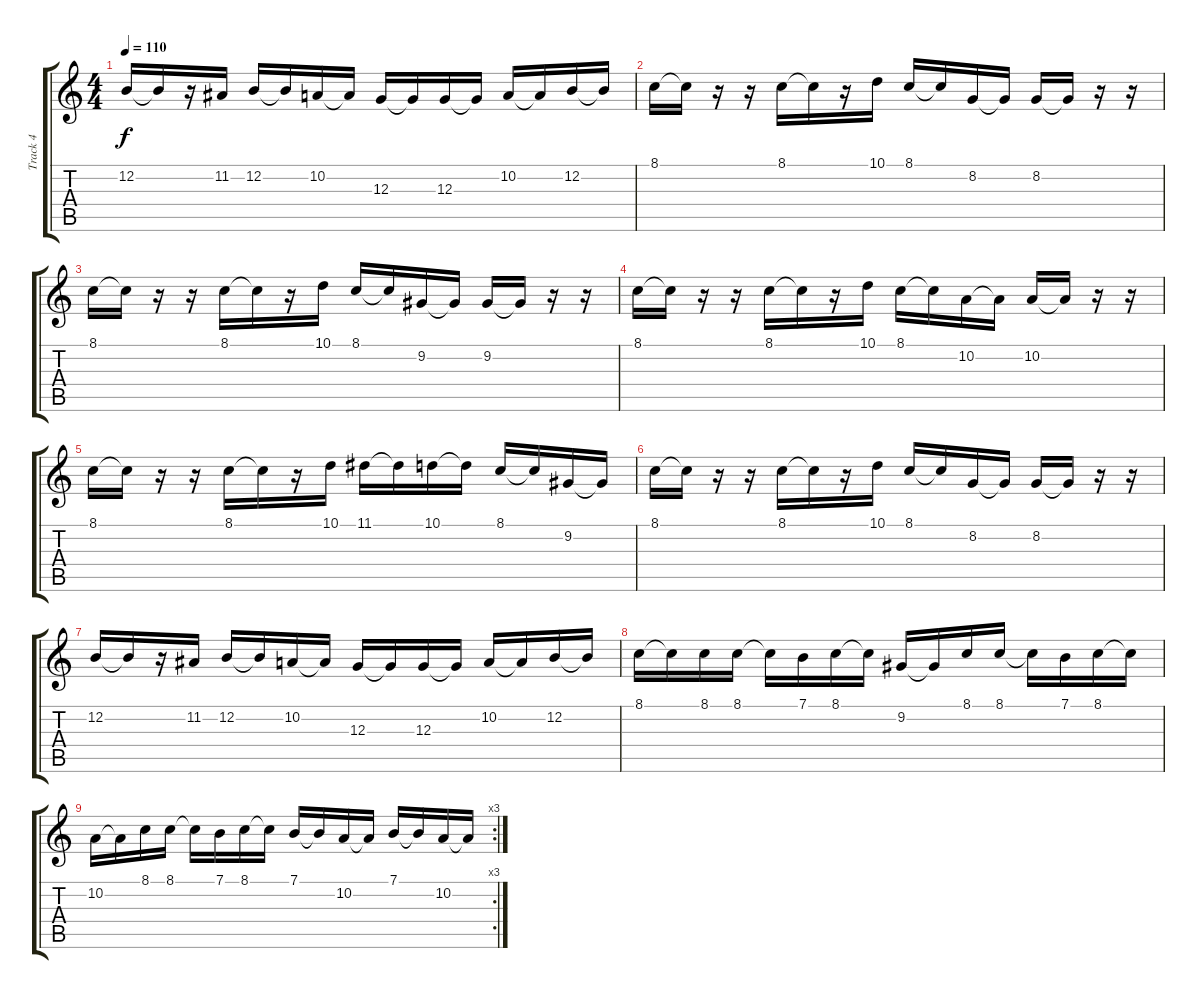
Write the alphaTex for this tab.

\track ("Track 4" "Track 4") {instrument musicbox}
\staff {score tabs}
\tuning (E4 B3 G3 D3 A2 E2) {hide}
\ts (4 4)
\tempo 110
\clef g2
\ks c
12.2.16{dy f} 12.2{t}.16 r.16 11.2.16 12.2.16 12.2{t}.16 10.2.16 10.2{t}.16 12.3.16 12.3{t}.16 12.3.16 12.3{t}.16 10.2.16 10.2{t}.16 12.2.16 12.2{t}.16 |
8.1.16 8.1{t}.16 r.16 r.16 8.1.16 8.1{t}.16 r.16 10.1.16 8.1.16 8.1{t}.16 8.2.16 8.2{t}.16 8.2.16 8.2{t}.16 r.16 r.16 |
8.1.16 8.1{t}.16 r.16 r.16 8.1.16 8.1{t}.16 r.16 10.1.16 8.1.16 8.1{t}.16 9.2.16 9.2{t}.16 9.2.16 9.2{t}.16 r.16 r.16 |
8.1.16 8.1{t}.16 r.16 r.16 8.1.16 8.1{t}.16 r.16 10.1.16 8.1.16 8.1{t}.16 10.2.16 10.2{t}.16 10.2.16 10.2{t}.16 r.16 r.16 |
8.1.16 8.1{t}.16 r.16 r.16 8.1.16 8.1{t}.16 r.16 10.1.16 11.1.16 11.1{t}.16 10.1.16 10.1{t}.16 8.1.16 8.1{t}.16 9.2.16 9.2{t}.16 |
8.1.16 8.1{t}.16 r.16 r.16 8.1.16 8.1{t}.16 r.16 10.1.16 8.1.16 8.1{t}.16 8.2.16 8.2{t}.16 8.2.16 8.2{t}.16 r.16 r.16 |
12.2.16 12.2{t}.16 r.16 11.2.16 12.2.16 12.2{t}.16 10.2.16 10.2{t}.16 12.3.16 12.3{t}.16 12.3.16 12.3{t}.16 10.2.16 10.2{t}.16 12.2.16 12.2{t}.16 |
8.1.16 8.1{t}.16 8.1.16 8.1.16 8.1{t}.16 7.1.16 8.1.16 8.1{t}.16 9.2.16 9.2{t}.16 8.1.16 8.1.16 8.1{t}.16 7.1.16 8.1.16 8.1{t}.16 |
\rc 3
10.2.16 10.2{t}.16 8.1.16 8.1.16 8.1{t}.16 7.1.16 8.1.16 8.1{t}.16 7.1.16 7.1{t}.16 10.2.16 10.2{t}.16 7.1.16 7.1{t}.16 10.2.16 10.2{t}.16
